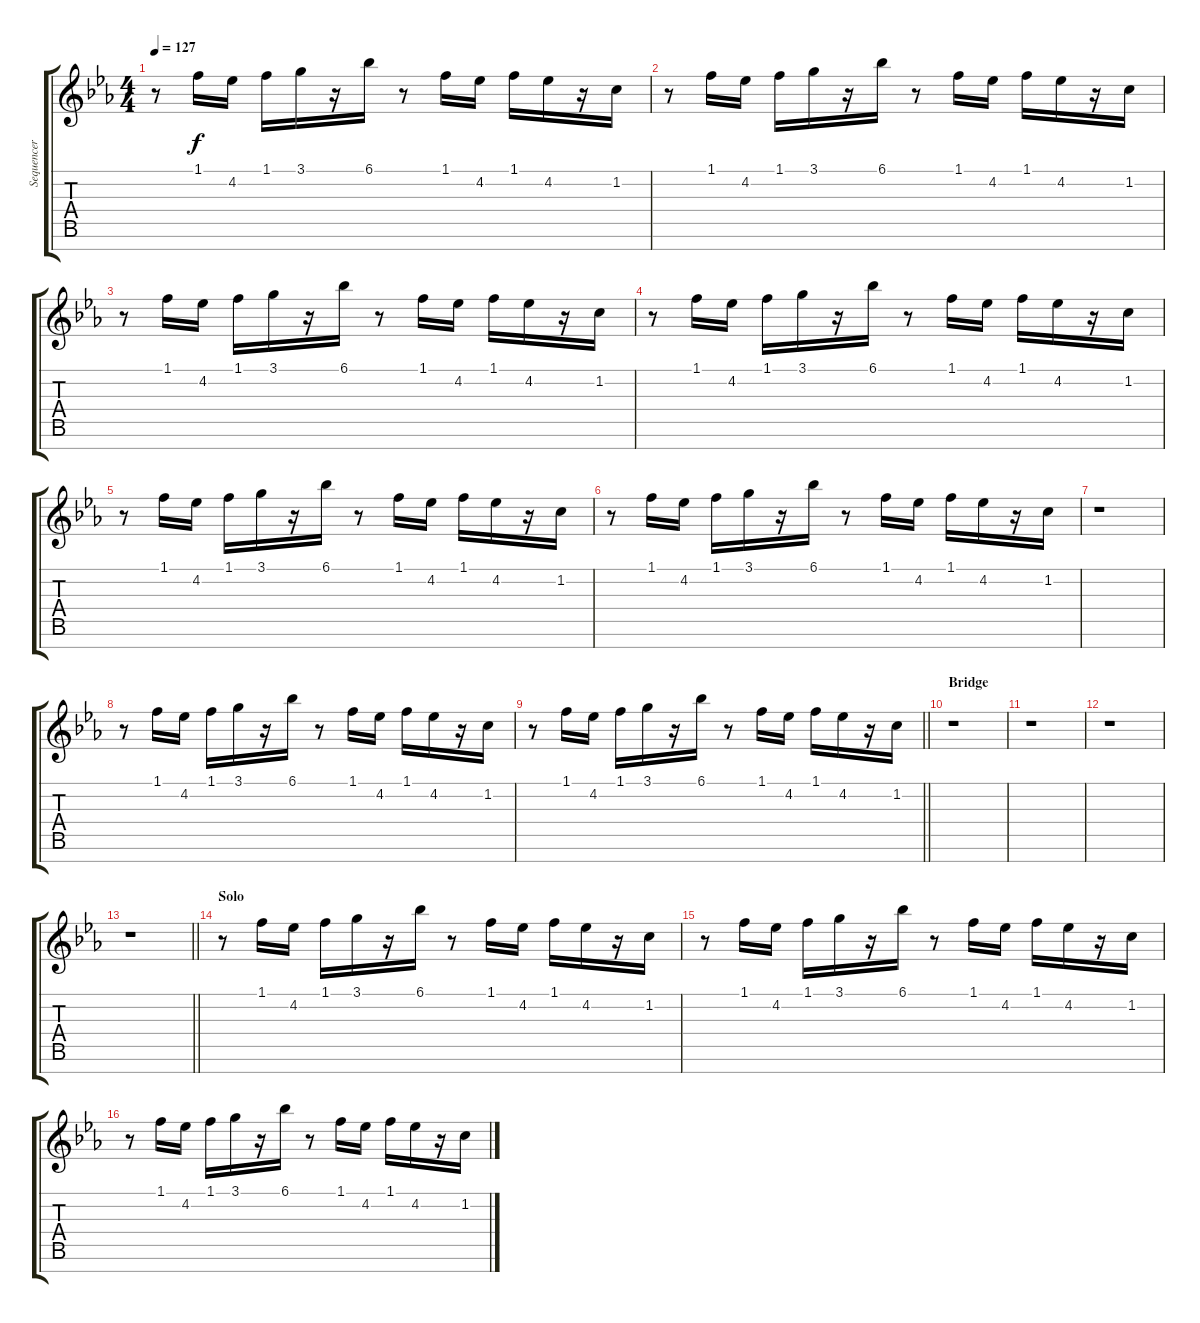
\track ("Sequencer I" "Sequencer ") {instrument pad3polysynth}
\staff {score tabs}
\tuning (E5 B4 G4 D4 A3 E3 B2) {hide}
\ts (4 4)
\tempo 127
\clef g2
\ks eb
r.8{dy f} 1.1.16 4.2.16 1.1.16 3.1.16 r.16 6.1.16 r.8 1.1.16 4.2.16 1.1.16 4.2.16 r.16 1.2.16 |
r.8 1.1.16 4.2.16 1.1.16 3.1.16 r.16 6.1.16 r.8 1.1.16 4.2.16 1.1.16 4.2.16 r.16 1.2.16 |
r.8 1.1.16 4.2.16 1.1.16 3.1.16 r.16 6.1.16 r.8 1.1.16 4.2.16 1.1.16 4.2.16 r.16 1.2.16 |
r.8 1.1.16 4.2.16 1.1.16 3.1.16 r.16 6.1.16 r.8 1.1.16 4.2.16 1.1.16 4.2.16 r.16 1.2.16 |
r.8 1.1.16 4.2.16 1.1.16 3.1.16 r.16 6.1.16 r.8 1.1.16 4.2.16 1.1.16 4.2.16 r.16 1.2.16 |
r.8 1.1.16 4.2.16 1.1.16 3.1.16 r.16 6.1.16 r.8 1.1.16 4.2.16 1.1.16 4.2.16 r.16 1.2.16 |
r.1 |
r.8 1.1.16 4.2.16 1.1.16 3.1.16 r.16 6.1.16 r.8 1.1.16 4.2.16 1.1.16 4.2.16 r.16 1.2.16 |
\barLineRight lightlight
r.8 1.1.16 4.2.16 1.1.16 3.1.16 r.16 6.1.16 r.8 1.1.16 4.2.16 1.1.16 4.2.16 r.16 1.2.16 |
\section ("" "Bridge")
r.1 |
r.1 |
r.1 |
\barLineRight lightlight
r.1 |
\section ("" "Solo")
r.8 1.1.16 4.2.16 1.1.16 3.1.16 r.16 6.1.16 r.8 1.1.16 4.2.16 1.1.16 4.2.16 r.16 1.2.16 |
r.8 1.1.16 4.2.16 1.1.16 3.1.16 r.16 6.1.16 r.8 1.1.16 4.2.16 1.1.16 4.2.16 r.16 1.2.16 |
r.8 1.1.16 4.2.16 1.1.16 3.1.16 r.16 6.1.16 r.8 1.1.16 4.2.16 1.1.16 4.2.16 r.16 1.2.16
